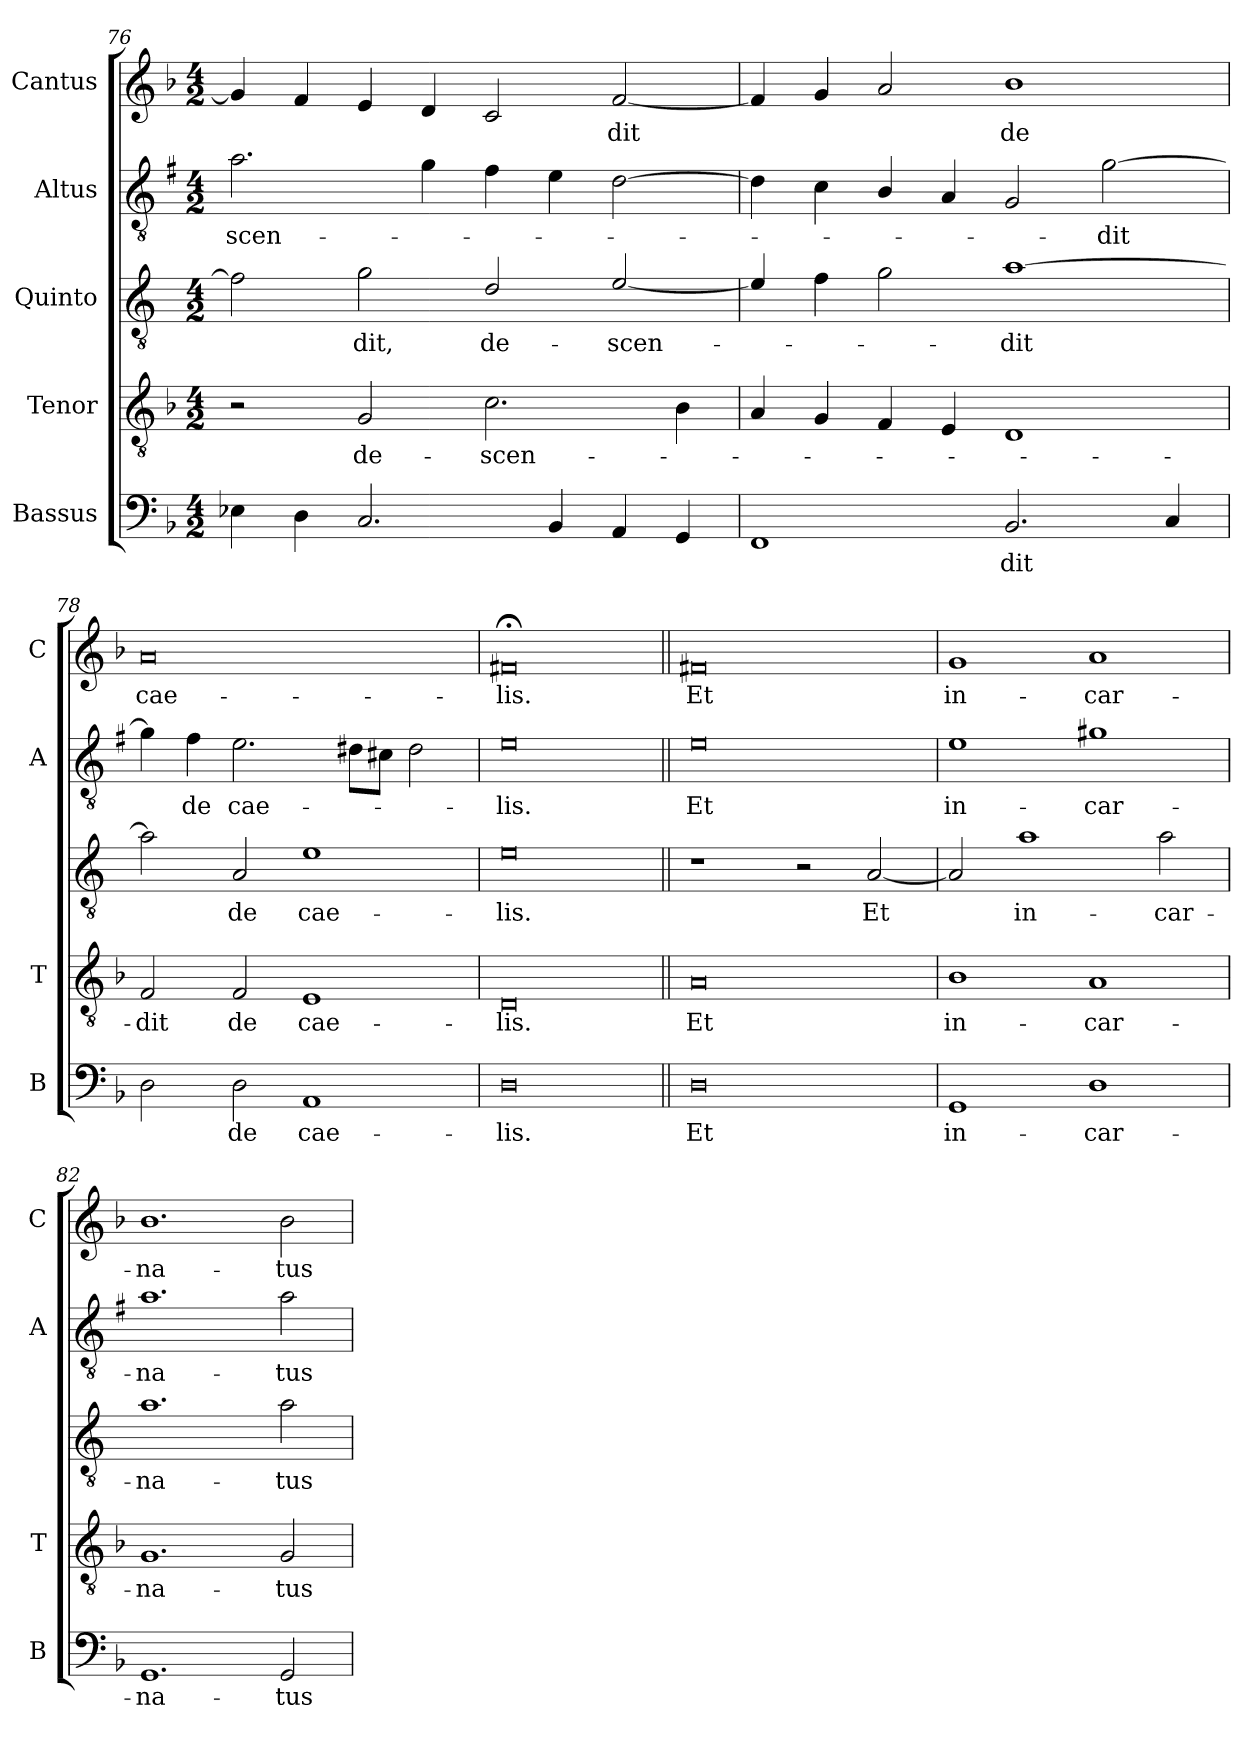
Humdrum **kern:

**kern	**text	**kern	**text	**kern	**text	**kern	**text	**kern	**text
*part5	*part5	*part4	*part4	*part3	*part3	*part2	*part2	*part1	*part1
*staff5	*staff5	*staff4	*staff4	*staff3	*staff3	*staff2	*staff2	*staff1	*staff1
*I"Bassus	*	*I"Tenor	*	*I"Quinto	*	*I"Altus	*	*I"Cantus	*
*I'B	*	*I'T	*	*	*	*I'A	*	*I'C	*
*clefF4	*	*clefGv2	*	*clefGv2	*	*clefGv2	*	*clefG2	*
*	*	*	*	*ITrd4c7	*	*ITrd1c2	*	*	*
*k[b-]	*	*k[b-]	*	*k[b-]	*	*k[b-]	*	*k[b-]	*
*F:	*	*F:	*	*F:	*	*F:	*	*F:	*
*M4/2	*	*M4/2	*	*M4/2	*	*M4/2	*	*M4/2	*
=76	=76	=76	=76	=76	=76	=76	=76	=76	=76
!	!	!	!	!	!	!	!LO:LY:b	!	!
4E-X\	.	2r	.	2B-\]	.	2.g\	-scen-	4g/]	.
4D\	.	.	.	.	.	.	.	4f/	.
!	!	!	!LO:LY:b	!	!LO:LY:b	!	!	!	!
2.C/	.	2G/	de-	2c\	-dit,	.	.	4e/	.
.	.	.	.	.	.	4f\	.	4d/	.
!	!	!	!LO:LY:b	!	!LO:LY:b	!	!	!	!
.	.	2.c\	-scen-	2G/	de-	4e\	.	2c/	.
4BB-/	.	.	.	.	.	4d\	.	.	.
!	!	!	!	!	!LO:LY:b	!	!	!	!LO:LY:b
4AA/	.	.	.	[2A/	-scen-	[2c\	.	[2f/	-dit
4GG/	.	4B-\	.	.	.	.	.	.	.
=77	=77	=77	=77	=77	=77	=77	=77	=77	=77
1FF	.	4A/	.	4A/]	.	4c\]	.	4f/]	.
.	.	4G/	.	4B-\	.	4B-\	.	4g/	.
.	.	4F/	.	2c\	.	4A/	.	2a/	.
.	.	4E/	.	.	.	4G/	.	.	.
!	!LO:LY:b	!	!	!	!LO:LY:b	!	!	!	!LO:LY:b
2.BB-/	-dit	1D	.	[1d	-dit	2F/	.	1b-	de
!	!	!	!	!	!	!	!LO:LY:b	!	!
.	.	.	.	.	.	[2f\	-dit	.	.
4C/	.	.	.	.	.	.	.	.	.
!!LO:LB:g=z
=78	=78	=78	=78	=78	=78	=78	=78	=78	=78
!	!	!	!LO:LY:b	!	!	!	!	!	!LO:LY:b
2D\	.	2F/	-dit	2d\]	.	4f\]	.	0a	cae-
!	!	!	!	!	!	!	!LO:LY:b	!	!
.	.	.	.	.	.	4e\	de	.	.
!	!LO:LY:b	!	!LO:LY:b	!	!LO:LY:b	!	!LO:LY:b	!	!
2D\	de	2F/	de	2D/	de	2.d\	cae-	.	.
!	!LO:LY:b	!	!LO:LY:b	!	!LO:LY:b	!	!	!	!
1AA	cae-	1E	cae-	1A	cae-	.	.	.	.
.	.	.	.	.	.	8c#X\L	.	.	.
.	.	.	.	.	.	8Bn\J	.	.	.
.	.	.	.	.	.	2c#\	.	.	.
=79	=79	=79	=79	=79	=79	=79	=79	=79	=79
!	!LO:LY:b	!	!LO:LY:b	!	!LO:LY:b	!	!LO:LY:b	!	!LO:LY:b
0D	-lis.	0D	-lis.	0A	-lis.	0d	-lis.	0f#X;<	-lis.
=80||	=80||	=80||	=80||	=80||	=80||	=80||	=80||	=80||	=80||
!	!LO:LY:b	!	!LO:LY:b	!	!	!	!LO:LY:b	!	!LO:LY:b
0D	Et	0A	Et	1r	.	0d	Et	0f#X	Et
.	.	.	.	2r	.	.	.	.	.
!	!	!	!	!	!LO:LY:b	!	!	!	!
.	.	.	.	[2D/	Et	.	.	.	.
=81	=81	=81	=81	=81	=81	=81	=81	=81	=81
!	!LO:LY:b	!	!LO:LY:b	!	!	!	!LO:LY:b	!	!LO:LY:b
1GG	in-	1B-	in-	2D/]	.	1d	in-	1g	in-
!	!	!	!	!	!LO:LY:b	!	!	!	!
.	.	.	.	1d	in-	.	.	.	.
!	!LO:LY:b	!	!LO:LY:b	!	!	!	!LO:LY:b	!	!LO:LY:b
1D	-car-	1A	-car-	.	.	1f#X	-car-	1a	-car-
!	!	!	!	!	!LO:LY:b	!	!	!	!
.	.	.	.	2d\	-car-	.	.	.	.
=82	=82	=82	=82	=82	=82	=82	=82	=82	=82
!	!LO:LY:b	!	!LO:LY:b	!	!LO:LY:b	!	!LO:LY:b	!	!LO:LY:b
1.GG	-na-	1.G	-na-	1.d	-na-	1.g	-na-	1.b-	-na-
!	!LO:LY:b	!	!LO:LY:b	!	!LO:LY:b	!	!LO:LY:b	!	!LO:LY:b
2GG/	-tus	2G/	-tus	2d\	-tus	2g\	-tus	2b-\	-tus
=	=	=	=	=	=	=	=	=	=
*-	*-	*-	*-	*-	*-	*-	*-	*-	*-
